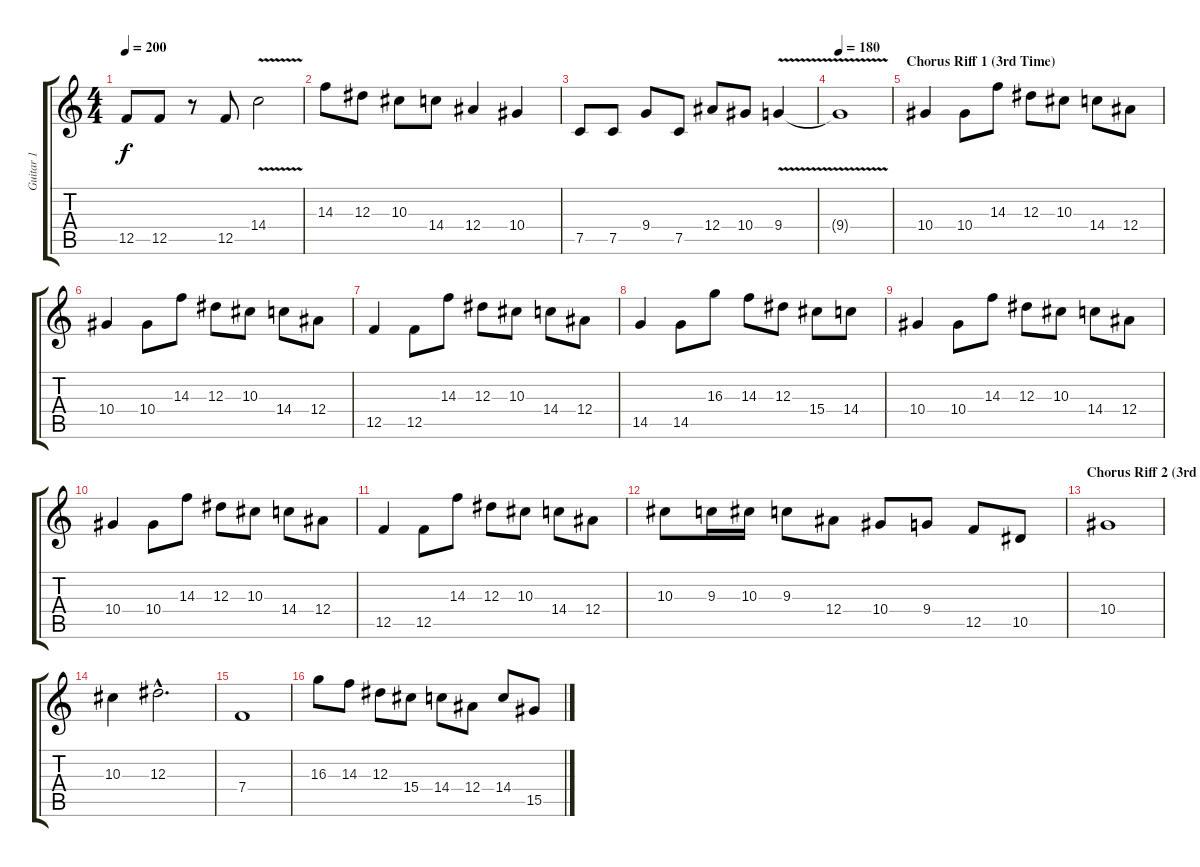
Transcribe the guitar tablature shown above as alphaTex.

\track ("Guitar 1" "Guitar 1") {instrument distortionguitar}
\staff {score tabs}
\tuning (C4 G3 Eb3 Bb2 F2 C2) {hide}
\ts (4 4)
\tempo 200
\clef g2
\ks c
12.5.8{dy f} 12.5.8 r.8 12.5.8 14.4{v}.2 |
14.3.8 12.3.8 10.3.8 14.4.8 12.4.4 10.4.4 |
7.5.8 7.5.8 9.4.8 7.5.8 12.4.8 10.4.8 9.4{v}.4 |
\tempo 180
9.4{t}.1 |
\section ("" "Chorus Riff 1 (3rd Time)")
10.4.4 10.4.8 14.3.8 12.3.8 10.3.8 14.4.8 12.4.8 |
10.4.4 10.4.8 14.3.8 12.3.8 10.3.8 14.4.8 12.4.8 |
12.5.4 12.5.8 14.3.8 12.3.8 10.3.8 14.4.8 12.4.8 |
14.5.4 14.5.8 16.3.8 14.3.8 12.3.8 15.4.8 14.4.8 |
10.4.4 10.4.8 14.3.8 12.3.8 10.3.8 14.4.8 12.4.8 |
10.4.4 10.4.8 14.3.8 12.3.8 10.3.8 14.4.8 12.4.8 |
12.5.4 12.5.8 14.3.8 12.3.8 10.3.8 14.4.8 12.4.8 |
10.3.8 9.3.16 10.3.16 9.3.8 12.4.8 10.4.8 9.4.8 12.5.8 10.5.8 |
\section ("" "Chorus Riff 2 (3rd Time)")
10.4.1 |
10.3.4 12.3{hac}.2{d} |
7.4.1 |
16.3.8 14.3.8 12.3.8 15.4.8 14.4.8 12.4.8 14.4.8 15.5.8
